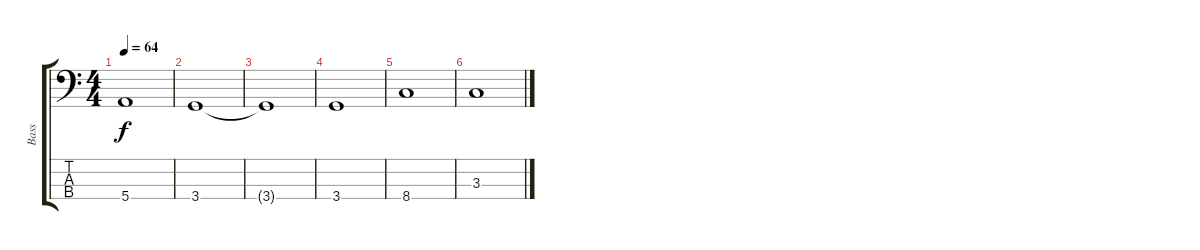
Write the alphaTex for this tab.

\track ("Bass" "Bass") {instrument electricbassfinger}
\staff {score tabs}
\tuning (G2 D2 A1 E1) {hide}
\ts (4 4)
\tempo 64
\clef f4
\ks c
5.4.1{dy f} |
3.4.1 |
3.4{t}.1 |
3.4.1 |
8.4.1 |
3.3.1
